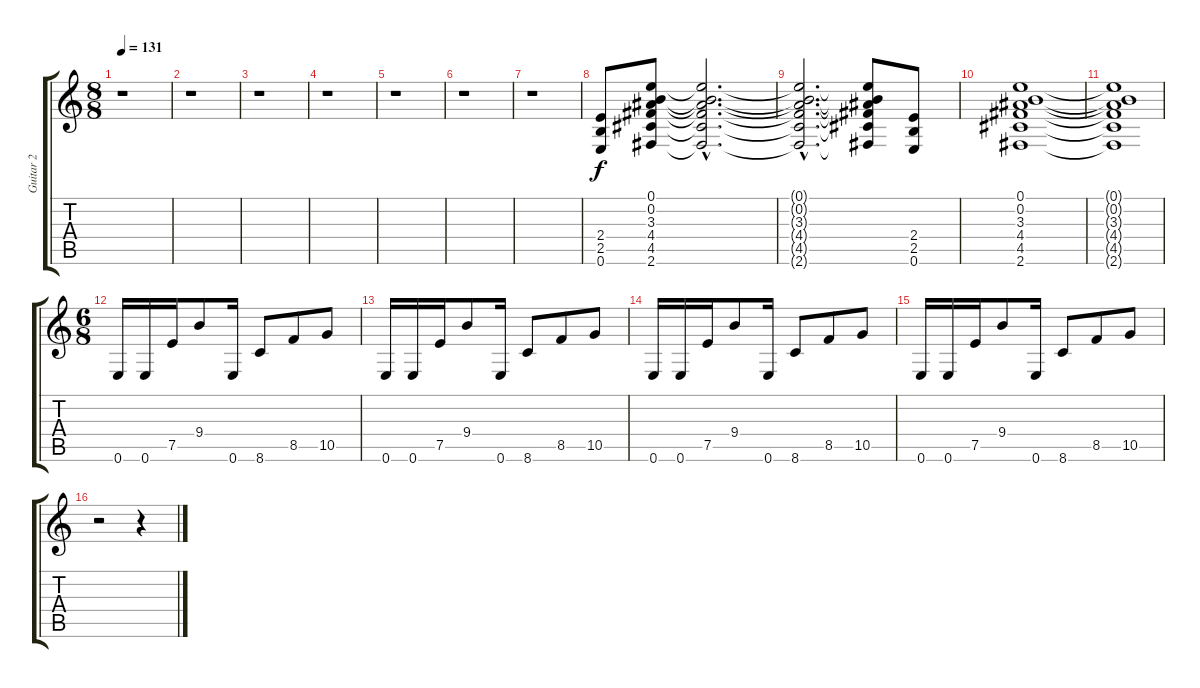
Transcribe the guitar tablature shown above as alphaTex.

\track ("Guitar 2" "Guitar 2") {instrument overdrivenguitar}
\staff {score tabs}
\tuning (E4 B3 G3 D3 A2 E2) {hide}
\ts (8 8)
\tempo 131
\clef g2
\ks c
r.1{dy f} |
r.1 |
r.1 |
r.1 |
r.1 |
r.1 |
r.1 |
(2.4 2.5 0.6).8 (0.1 0.2 3.3 4.4 4.5 2.6).8 (0.1{hac t} 0.2{hac t} 3.3{hac t} 4.4{hac t} 4.5{hac t} 2.6{hac t}).2{d} |
(0.1{hac t} 0.2{hac t} 3.3{hac t} 4.4{hac t} 4.5{hac t} 2.6{hac t}).2{d} (0.1{t} 0.2{t} 3.3{t} 4.4{t} 4.5{t} 2.6{t}).8 (2.4 2.5 0.6).8 |
(0.1 0.2 3.3 4.4 4.5 2.6).1 |
(0.1{t} 0.2{t} 3.3{t} 4.4{t} 4.5{t} 2.6{t}).1 |
\ts (6 8)
0.6.16 0.6.16 7.5.16 9.4.8 0.6.16 8.6.8 8.5.8 10.5.8 |
0.6.16 0.6.16 7.5.16 9.4.8 0.6.16 8.6.8 8.5.8 10.5.8 |
0.6.16 0.6.16 7.5.16 9.4.8 0.6.16 8.6.8 8.5.8 10.5.8 |
0.6.16 0.6.16 7.5.16 9.4.8 0.6.16 8.6.8 8.5.8 10.5.8 |
r.2 r.4
